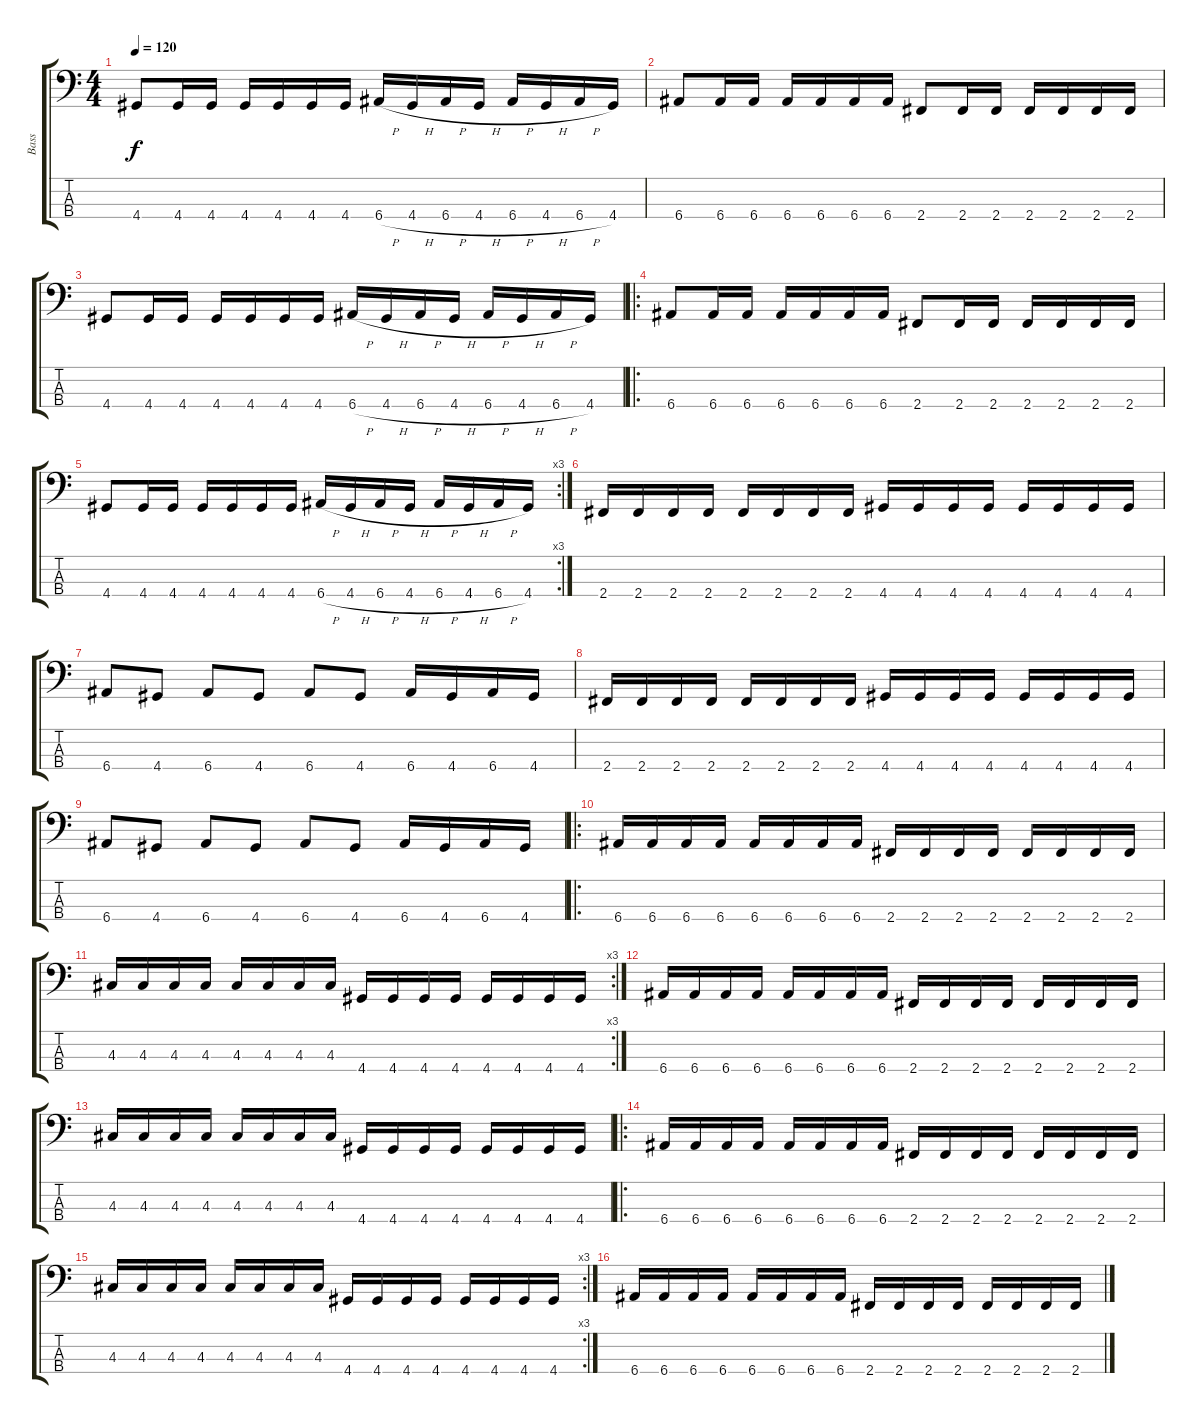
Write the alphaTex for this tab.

\track ("Bass" "Bass") {instrument electricbasspick}
\staff {score tabs}
\tuning (G2 D2 A1 E1) {hide}
\ts (4 4)
\tempo 120
\clef f4
\ks c
4.4.8{dy f} 4.4.16 4.4.16 4.4.16 4.4.16 4.4.16 4.4.16 6.4{h}.16 4.4{h}.16 6.4{h}.16 4.4{h}.16 6.4{h}.16 4.4{h}.16 6.4{h}.16 4.4.16 |
6.4.8 6.4.16 6.4.16 6.4.16 6.4.16 6.4.16 6.4.16 2.4.8 2.4.16 2.4.16 2.4.16 2.4.16 2.4.16 2.4.16 |
4.4.8 4.4.16 4.4.16 4.4.16 4.4.16 4.4.16 4.4.16 6.4{h}.16 4.4{h}.16 6.4{h}.16 4.4{h}.16 6.4{h}.16 4.4{h}.16 6.4{h}.16 4.4.16 |
\ro
6.4.8 6.4.16 6.4.16 6.4.16 6.4.16 6.4.16 6.4.16 2.4.8 2.4.16 2.4.16 2.4.16 2.4.16 2.4.16 2.4.16 |
\rc 3
4.4.8 4.4.16 4.4.16 4.4.16 4.4.16 4.4.16 4.4.16 6.4{h}.16 4.4{h}.16 6.4{h}.16 4.4{h}.16 6.4{h}.16 4.4{h}.16 6.4{h}.16 4.4.16 |
2.4.16 2.4.16 2.4.16 2.4.16 2.4.16 2.4.16 2.4.16 2.4.16 4.4.16 4.4.16 4.4.16 4.4.16 4.4.16 4.4.16 4.4.16 4.4.16 |
6.4.8 4.4.8 6.4.8 4.4.8 6.4.8 4.4.8 6.4.16 4.4.16 6.4.16 4.4.16 |
2.4.16 2.4.16 2.4.16 2.4.16 2.4.16 2.4.16 2.4.16 2.4.16 4.4.16 4.4.16 4.4.16 4.4.16 4.4.16 4.4.16 4.4.16 4.4.16 |
6.4.8 4.4.8 6.4.8 4.4.8 6.4.8 4.4.8 6.4.16 4.4.16 6.4.16 4.4.16 |
\ro
6.4.16 6.4.16 6.4.16 6.4.16 6.4.16 6.4.16 6.4.16 6.4.16 2.4.16 2.4.16 2.4.16 2.4.16 2.4.16 2.4.16 2.4.16 2.4.16 |
\rc 3
4.3.16 4.3.16 4.3.16 4.3.16 4.3.16 4.3.16 4.3.16 4.3.16 4.4.16 4.4.16 4.4.16 4.4.16 4.4.16 4.4.16 4.4.16 4.4.16 |
6.4.16 6.4.16 6.4.16 6.4.16 6.4.16 6.4.16 6.4.16 6.4.16 2.4.16 2.4.16 2.4.16 2.4.16 2.4.16 2.4.16 2.4.16 2.4.16 |
4.3.16 4.3.16 4.3.16 4.3.16 4.3.16 4.3.16 4.3.16 4.3.16 4.4.16 4.4.16 4.4.16 4.4.16 4.4.16 4.4.16 4.4.16 4.4.16 |
\ro
6.4.16 6.4.16 6.4.16 6.4.16 6.4.16 6.4.16 6.4.16 6.4.16 2.4.16 2.4.16 2.4.16 2.4.16 2.4.16 2.4.16 2.4.16 2.4.16 |
\rc 3
4.3.16 4.3.16 4.3.16 4.3.16 4.3.16 4.3.16 4.3.16 4.3.16 4.4.16 4.4.16 4.4.16 4.4.16 4.4.16 4.4.16 4.4.16 4.4.16 |
6.4.16 6.4.16 6.4.16 6.4.16 6.4.16 6.4.16 6.4.16 6.4.16 2.4.16 2.4.16 2.4.16 2.4.16 2.4.16 2.4.16 2.4.16 2.4.16
